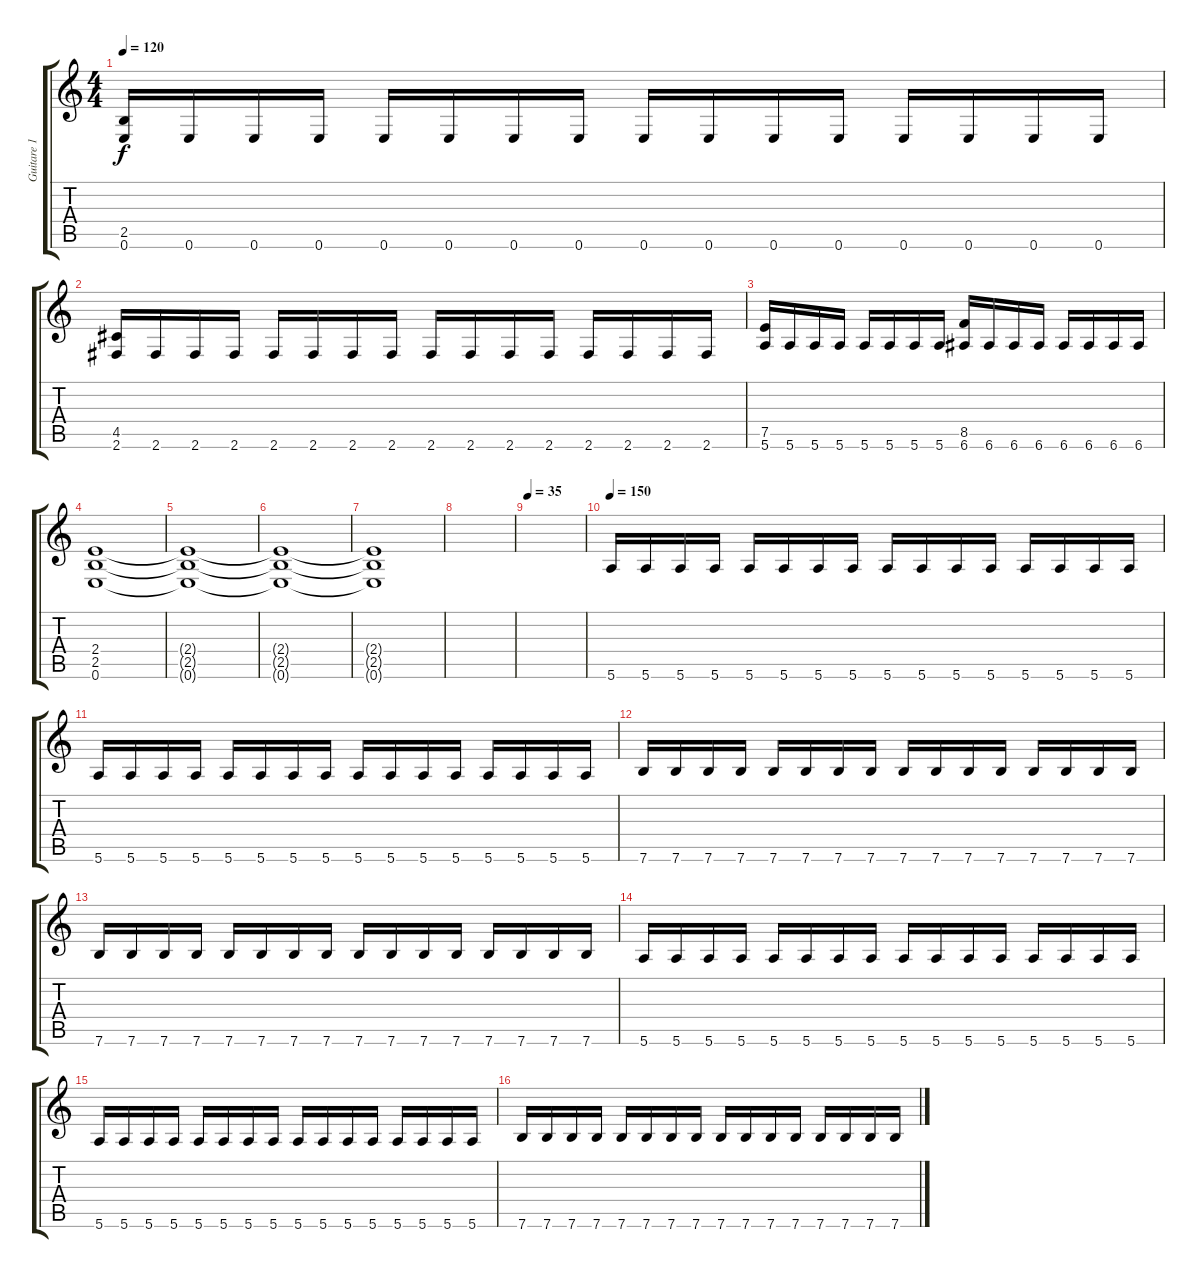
\track ("Guitare 1" "Guitare 1") {instrument distortionguitar}
\staff {score tabs}
\tuning (E4 B3 G3 D3 A2 E2) {hide}
\ts (4 4)
\tempo 120
\clef g2
\ks c
(2.5 0.6).16{dy f} 0.6.16 0.6.16 0.6.16 0.6.16 0.6.16 0.6.16 0.6.16 0.6.16 0.6.16 0.6.16 0.6.16 0.6.16 0.6.16 0.6.16 0.6.16 |
(4.5 2.6).16 2.6.16 2.6.16 2.6.16 2.6.16 2.6.16 2.6.16 2.6.16 2.6.16 2.6.16 2.6.16 2.6.16 2.6.16 2.6.16 2.6.16 2.6.16 |
(7.5 5.6).16 5.6.16 5.6.16 5.6.16 5.6.16 5.6.16 5.6.16 5.6.16 (8.5 6.6).16 6.6.16 6.6.16 6.6.16 6.6.16 6.6.16 6.6.16 6.6.16 |
(2.4 2.5 0.6).1 |
(2.4{t} 2.5{t} 0.6{t}).1 |
(2.4{t} 2.5{t} 0.6{t}).1 |
(2.4{t} 2.5{t} 0.6{t}).1 |
|
\tempo 35
|
\tempo 150
5.6.16{volume 13 balance 4} 5.6.16 5.6.16 5.6.16 5.6.16 5.6.16 5.6.16 5.6.16 5.6.16 5.6.16 5.6.16 5.6.16 5.6.16 5.6.16 5.6.16 5.6.16 |
5.6.16 5.6.16 5.6.16 5.6.16 5.6.16 5.6.16 5.6.16 5.6.16 5.6.16 5.6.16 5.6.16 5.6.16 5.6.16 5.6.16 5.6.16 5.6.16 |
7.6.16 7.6.16 7.6.16 7.6.16 7.6.16 7.6.16 7.6.16 7.6.16 7.6.16 7.6.16 7.6.16 7.6.16 7.6.16 7.6.16 7.6.16 7.6.16 |
7.6.16 7.6.16 7.6.16 7.6.16 7.6.16 7.6.16 7.6.16 7.6.16 7.6.16 7.6.16 7.6.16 7.6.16 7.6.16 7.6.16 7.6.16 7.6.16 |
5.6.16 5.6.16 5.6.16 5.6.16 5.6.16 5.6.16 5.6.16 5.6.16 5.6.16 5.6.16 5.6.16 5.6.16 5.6.16 5.6.16 5.6.16 5.6.16 |
5.6.16 5.6.16 5.6.16 5.6.16 5.6.16 5.6.16 5.6.16 5.6.16 5.6.16 5.6.16 5.6.16 5.6.16 5.6.16 5.6.16 5.6.16 5.6.16 |
7.6.16 7.6.16 7.6.16 7.6.16 7.6.16 7.6.16 7.6.16 7.6.16 7.6.16 7.6.16 7.6.16 7.6.16 7.6.16 7.6.16 7.6.16 7.6.16
